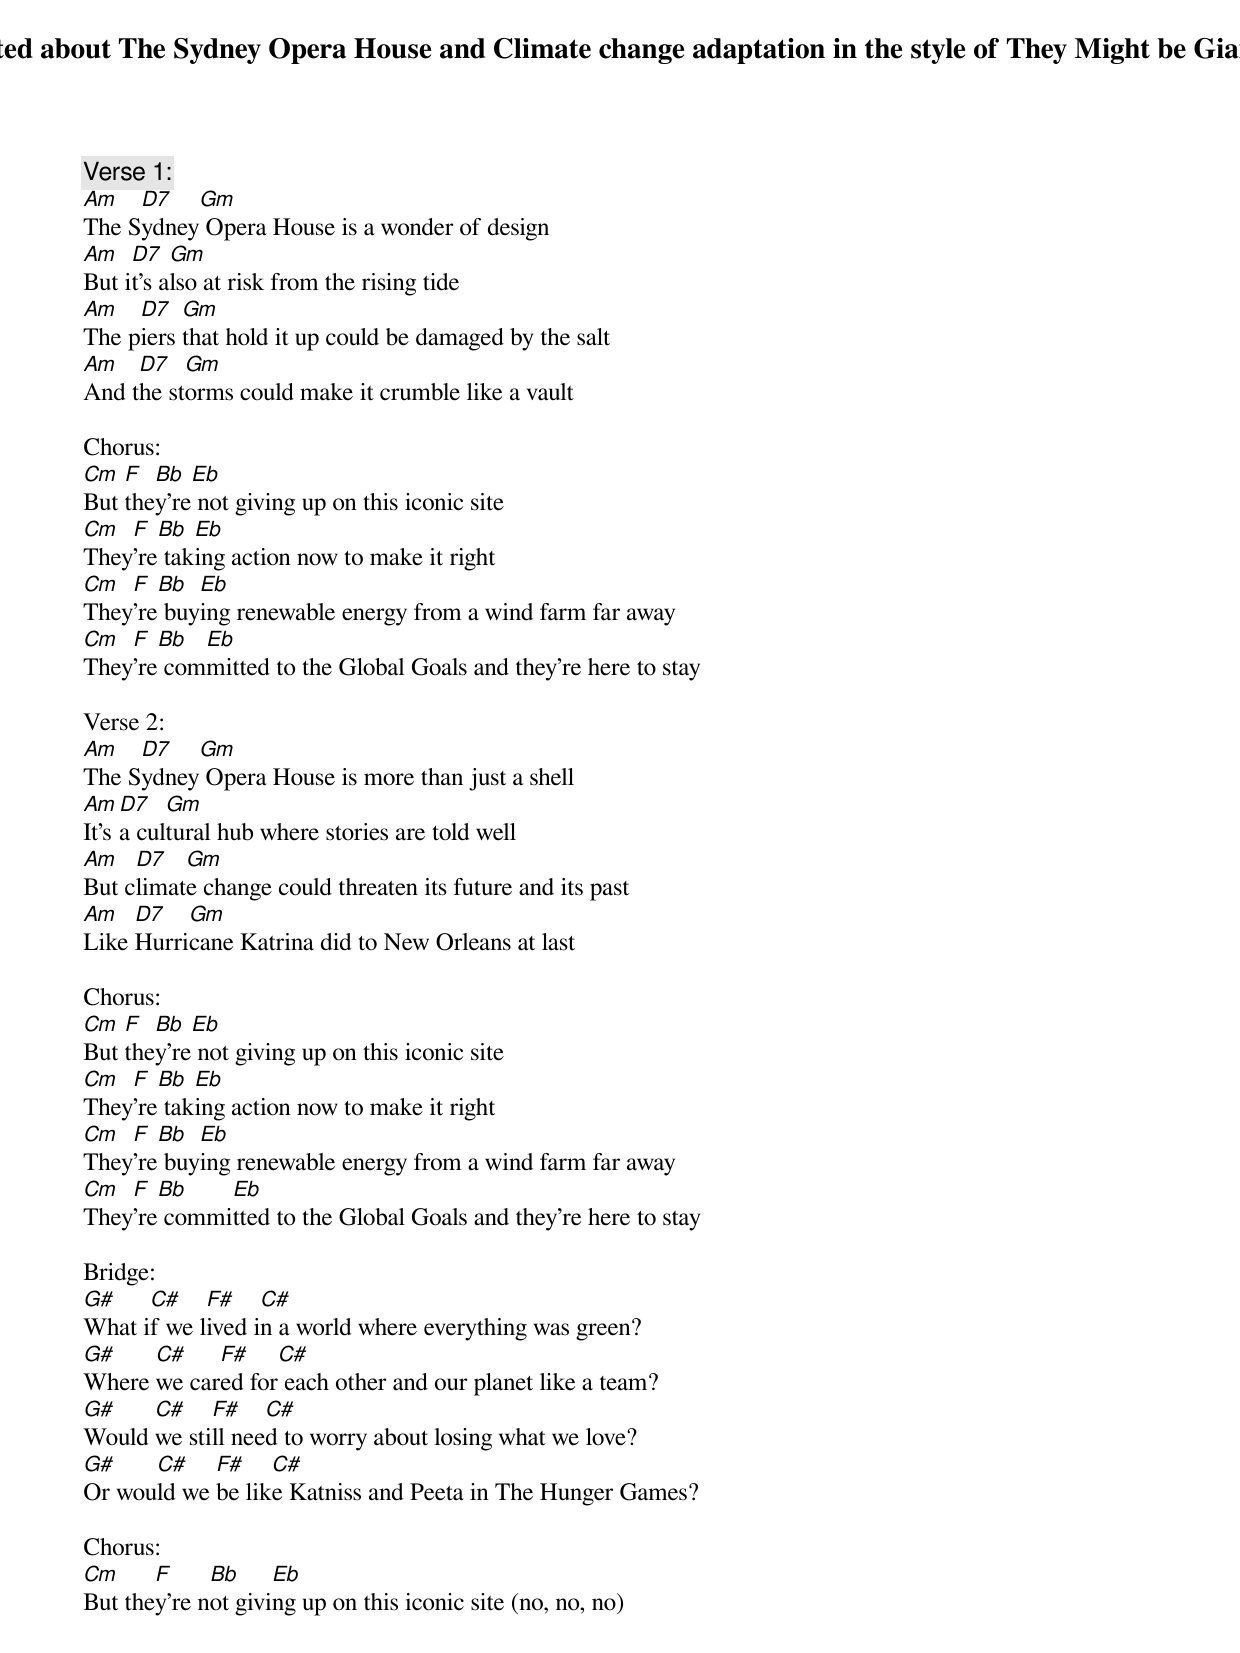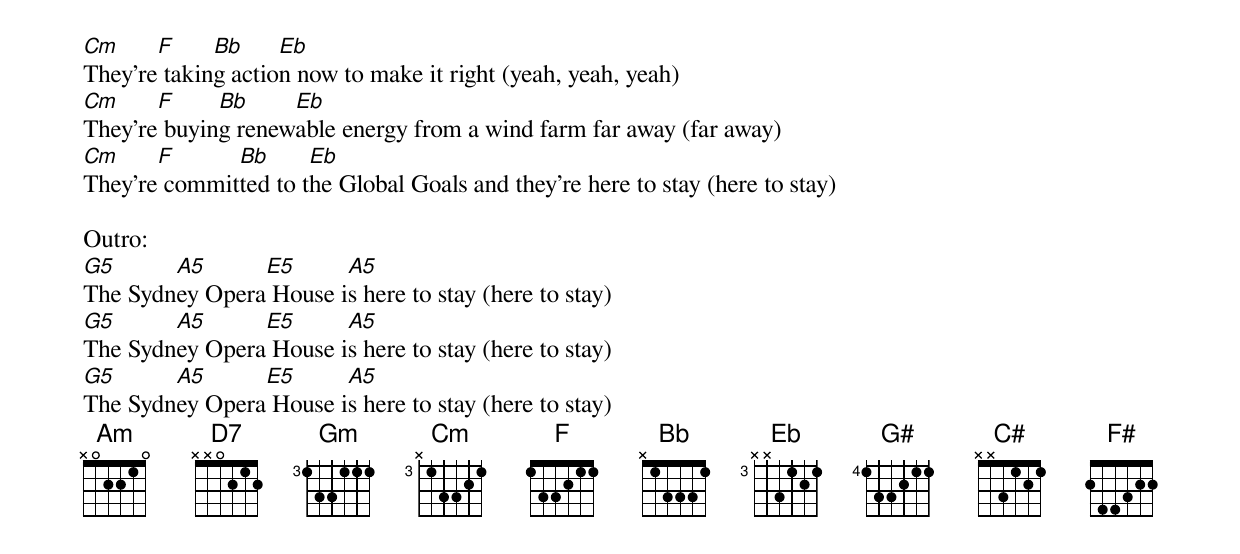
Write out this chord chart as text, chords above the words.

Here is a song I generated about The Sydney Opera House and Climate change adaptation in the style of They Might be Giants. I hope you enjoy it!

Verse 1:
Am   D7   Gm
The Sydney Opera House is a wonder of design
Am   D7   Gm
But it's also at risk from the rising tide
Am   D7   Gm
The piers that hold it up could be damaged by the salt
Am   D7   Gm
And the storms could make it crumble like a vault

Chorus:
Cm  F  Bb  Eb
But they're not giving up on this iconic site
Cm  F  Bb  Eb
They're taking action now to make it right
Cm  F  Bb  Eb
They're buying renewable energy from a wind farm far away
Cm  F  Bb  Eb
They're committed to the Global Goals and they're here to stay

Verse 2:
Am   D7   Gm
The Sydney Opera House is more than just a shell
Am   D7   Gm
It's a cultural hub where stories are told well
Am   D7   Gm
But climate change could threaten its future and its past
Am   D7   Gm
Like Hurricane Katrina did to New Orleans at last

Chorus:
Cm  F  Bb  Eb
But they're not giving up on this iconic site
Cm  F  Bb  Eb
They're taking action now to make it right
Cm  F  Bb  Eb
They're buying renewable energy from a wind farm far away
Cm  F  Bb    Eb
They're committed to the Global Goals and they're here to stay

Bridge:
G#    C#    F#    C#
What if we lived in a world where everything was green?
G#    C#    F#    C#
Where we cared for each other and our planet like a team?
G#    C#    F#    C#
Would we still need to worry about losing what we love?
G#    C#    F#    C#
Or would we be like Katniss and Peeta in The Hunger Games?

Chorus:
Cm     F     Bb     Eb
But they're not giving up on this iconic site (no, no, no)
Cm     F     Bb     Eb
They're taking action now to make it right (yeah, yeah, yeah)
Cm     F     Bb     Eb
They're buying renewable energy from a wind farm far away (far away)
Cm     F      Bb      Eb
They're committed to the Global Goals and they're here to stay (here to stay)

Outro:
G5      A5      E5      A5
The Sydney Opera House is here to stay (here to stay)
G5      A5      E5      A5
The Sydney Opera House is here to stay (here to stay)
G5      A5      E5      A5
The Sydney Opera House is here to stay (here to stay)
